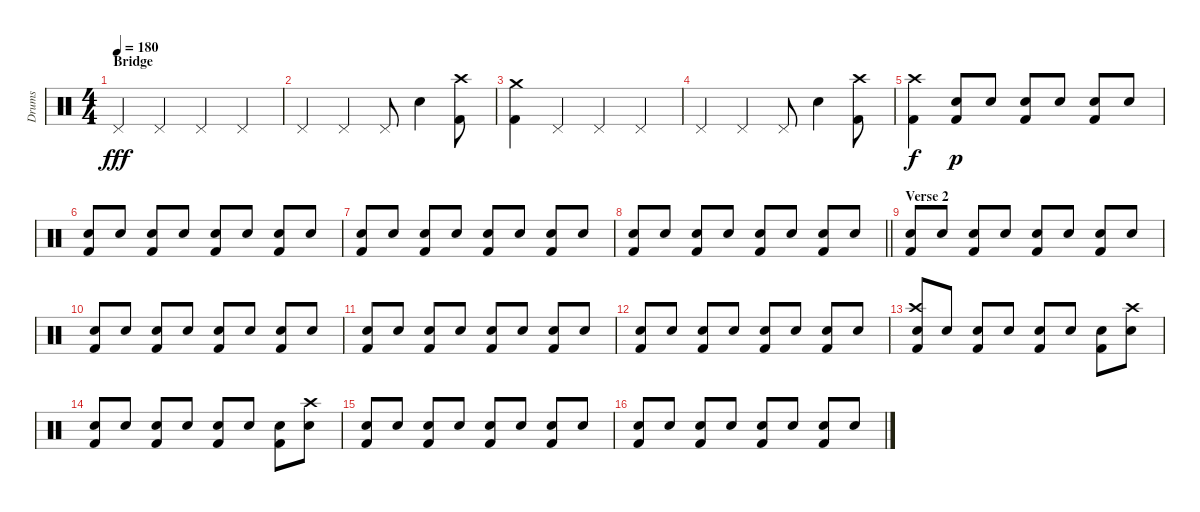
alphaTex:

\track ("Drums" "Drums") {instrument percussion}
\staff {score}
\articulation defaults
\ts (4 4)
\section ("" "Bridge")
\tempo 180
\clef neutral
\ks c "Pedal Hi-Hat (hit)".4{dy fff} "Pedal Hi-Hat (hit)".4 "Pedal Hi-Hat (hit)".4 "Pedal Hi-Hat (hit)".4
|
"Pedal Hi-Hat (hit)".4 "Pedal Hi-Hat (hit)".4 "Pedal Hi-Hat (hit)".8 "Electric Snare (hit)".4 ("Crash high (hit)" "Kick (hit) 2").8 |
("Crash medium (hit)" "Kick (hit) 2").4 "Pedal Hi-Hat (hit)".4 "Pedal Hi-Hat (hit)".4 "Pedal Hi-Hat (hit)".4 |
"Pedal Hi-Hat (hit)".4 "Pedal Hi-Hat (hit)".4 "Pedal Hi-Hat (hit)".8 "Electric Snare (hit)".4 ("Crash high (hit)" "Kick (hit) 2").8 |
("Crash high (hit)" "Kick (hit) 2").4{dy f} ("Electric Snare (hit)" "Kick (hit) 2").8{dy p} "Electric Snare (hit)".8 ("Electric Snare (hit)" "Kick (hit) 2").8 "Electric Snare (hit)".8 ("Electric Snare (hit)" "Kick (hit) 2").8 "Electric Snare (hit)".8 |
("Electric Snare (hit)" "Kick (hit) 2").8 "Electric Snare (hit)".8 ("Electric Snare (hit)" "Kick (hit) 2").8 "Electric Snare (hit)".8 ("Electric Snare (hit)" "Kick (hit) 2").8 "Electric Snare (hit)".8 ("Electric Snare (hit)" "Kick (hit) 2").8 "Electric Snare (hit)".8 |
("Electric Snare (hit)" "Kick (hit) 2").8 "Electric Snare (hit)".8 ("Electric Snare (hit)" "Kick (hit) 2").8 "Electric Snare (hit)".8 ("Electric Snare (hit)" "Kick (hit) 2").8 "Electric Snare (hit)".8 ("Electric Snare (hit)" "Kick (hit) 2").8 "Electric Snare (hit)".8 |
\barLineRight lightlight
("Electric Snare (hit)" "Kick (hit) 2").8 "Electric Snare (hit)".8 ("Electric Snare (hit)" "Kick (hit) 2").8 "Electric Snare (hit)".8 ("Electric Snare (hit)" "Kick (hit) 2").8 "Electric Snare (hit)".8 ("Electric Snare (hit)" "Kick (hit) 2").8 "Electric Snare (hit)".8 |
\section ("" "Verse 2")
("Electric Snare (hit)" "Kick (hit) 2").8 "Electric Snare (hit)".8 ("Electric Snare (hit)" "Kick (hit) 2").8 "Electric Snare (hit)".8 ("Electric Snare (hit)" "Kick (hit) 2").8 "Electric Snare (hit)".8 ("Electric Snare (hit)" "Kick (hit) 2").8 "Electric Snare (hit)".8 |
("Electric Snare (hit)" "Kick (hit) 2").8 "Electric Snare (hit)".8 ("Electric Snare (hit)" "Kick (hit) 2").8 "Electric Snare (hit)".8 ("Electric Snare (hit)" "Kick (hit) 2").8 "Electric Snare (hit)".8 ("Electric Snare (hit)" "Kick (hit) 2").8 "Electric Snare (hit)".8 |
("Electric Snare (hit)" "Kick (hit) 2").8 "Electric Snare (hit)".8 ("Electric Snare (hit)" "Kick (hit) 2").8 "Electric Snare (hit)".8 ("Electric Snare (hit)" "Kick (hit) 2").8 "Electric Snare (hit)".8 ("Electric Snare (hit)" "Kick (hit) 2").8 "Electric Snare (hit)".8 |
("Electric Snare (hit)" "Kick (hit) 2").8 "Electric Snare (hit)".8 ("Electric Snare (hit)" "Kick (hit) 2").8 "Electric Snare (hit)".8 ("Electric Snare (hit)" "Kick (hit) 2").8 "Electric Snare (hit)".8 ("Electric Snare (hit)" "Kick (hit) 2").8 "Electric Snare (hit)".8 |
("Crash high (hit)" "Electric Snare (hit)" "Kick (hit) 2").8 "Electric Snare (hit)".8 ("Electric Snare (hit)" "Kick (hit) 2").8 "Electric Snare (hit)".8 ("Electric Snare (hit)" "Kick (hit) 2").8 "Electric Snare (hit)".8 ("Electric Snare (hit)" "Kick (hit) 2").8 ("Crash high (hit)" "Electric Snare (hit)").8 |
("Electric Snare (hit)" "Kick (hit) 2").8 "Electric Snare (hit)".8 ("Electric Snare (hit)" "Kick (hit) 2").8 "Electric Snare (hit)".8 ("Electric Snare (hit)" "Kick (hit) 2").8 "Electric Snare (hit)".8 ("Electric Snare (hit)" "Kick (hit) 2").8 ("Crash high (hit)" "Electric Snare (hit)").8 |
("Electric Snare (hit)" "Kick (hit) 2").8 "Electric Snare (hit)".8 ("Electric Snare (hit)" "Kick (hit) 2").8 "Electric Snare (hit)".8 ("Electric Snare (hit)" "Kick (hit) 2").8 "Electric Snare (hit)".8 ("Electric Snare (hit)" "Kick (hit) 2").8 "Electric Snare (hit)".8 |
("Electric Snare (hit)" "Kick (hit) 2").8 "Electric Snare (hit)".8 ("Electric Snare (hit)" "Kick (hit) 2").8 "Electric Snare (hit)".8 ("Electric Snare (hit)" "Kick (hit) 2").8 "Electric Snare (hit)".8 ("Electric Snare (hit)" "Kick (hit) 2").8 "Electric Snare (hit)".8
